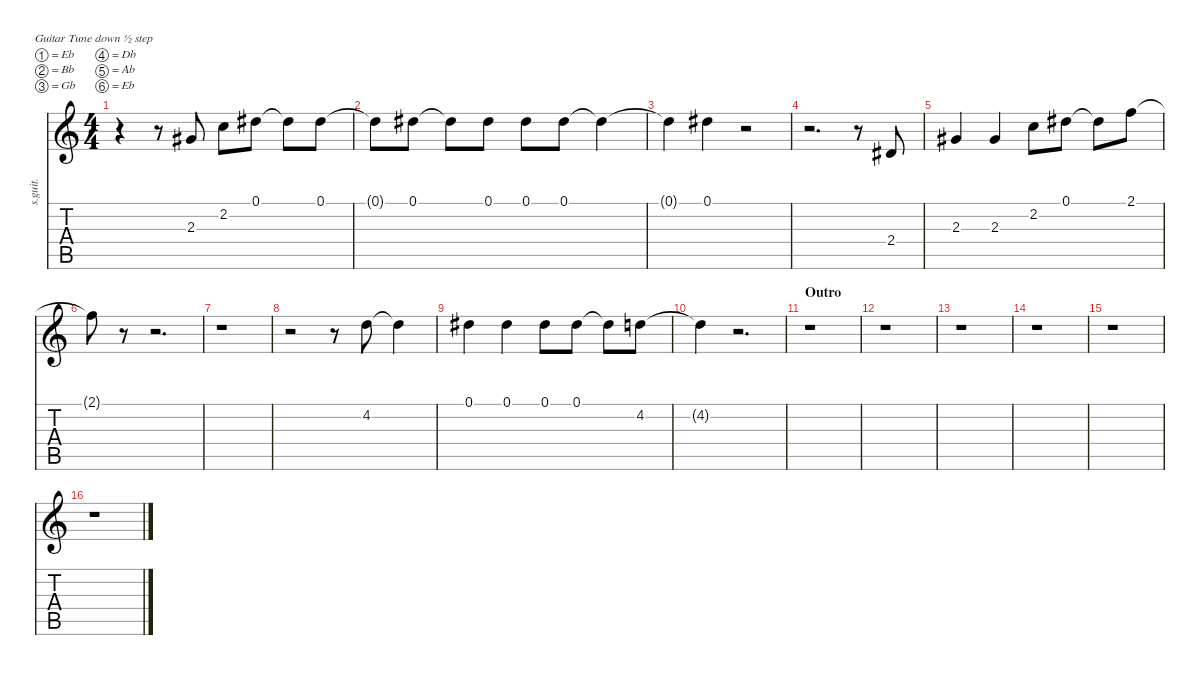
\defaultSystemsLayout 4
\hideDynamics
\bracketExtendMode nobrackets
\track ("Mike Dirnt - Backing Vocals" "s.guit.") {instrument flute}
\staff {score tabs}
\tuning (Eb4 Bb3 Gb3 Db3 Ab2 Eb2)
\displaytranspose 12
\ts (4 4)
\tempo (175 hide)
\clef g2
\ks c
r.4{dy f} r.8 2.3{acc #}.8{lyrics (0 "") lyrics (1 "") lyrics (2 "") lyrics (3 "") lyrics (4 "")} 2.2.8{lyrics (0 "") lyrics (1 "") lyrics (2 "") lyrics (3 "") lyrics (4 "")} 0.1{acc #}.8{lyrics (0 "") lyrics (1 "") lyrics (2 "") lyrics (3 "") lyrics (4 "")} 0.1{t acc #}.8{lyrics (0 "") lyrics (1 "") lyrics (2 "") lyrics (3 "") lyrics (4 "")} 0.1{acc #}.8{lyrics (0 "") lyrics (1 "") lyrics (2 "") lyrics (3 "") lyrics (4 "")} |
0.1{t acc #}.8{lyrics (0 "") lyrics (1 "") lyrics (2 "") lyrics (3 "") lyrics (4 "")} 0.1{acc #}.8{lyrics (0 "") lyrics (1 "") lyrics (2 "") lyrics (3 "") lyrics (4 "")} 0.1{t acc #}.8{lyrics (0 "") lyrics (1 "") lyrics (2 "") lyrics (3 "") lyrics (4 "")} 0.1{acc #}.8{lyrics (0 "") lyrics (1 "") lyrics (2 "") lyrics (3 "") lyrics (4 "")} 0.1{acc #}.8{lyrics (0 "") lyrics (1 "") lyrics (2 "") lyrics (3 "") lyrics (4 "")} 0.1{acc #}.8{lyrics (0 "") lyrics (1 "") lyrics (2 "") lyrics (3 "") lyrics (4 "")} 0.1{t acc #}.4{lyrics (0 "") lyrics (1 "") lyrics (2 "") lyrics (3 "") lyrics (4 "")} |
0.1{t acc #}.4{lyrics (0 "") lyrics (1 "") lyrics (2 "") lyrics (3 "") lyrics (4 "")} 0.1{acc #}.4{lyrics (0 "") lyrics (1 "") lyrics (2 "") lyrics (3 "") lyrics (4 "")} r.2 |
r.2{d} r.8 2.4{acc #}.8{lyrics (0 "") lyrics (1 "") lyrics (2 "") lyrics (3 "") lyrics (4 "")} |
2.3{acc #}.4{lyrics (0 "") lyrics (1 "") lyrics (2 "") lyrics (3 "") lyrics (4 "")} 2.3{acc #}.4{lyrics (0 "") lyrics (1 "") lyrics (2 "") lyrics (3 "") lyrics (4 "")} 2.2.8{lyrics (0 "") lyrics (1 "") lyrics (2 "") lyrics (3 "") lyrics (4 "")} 0.1{acc #}.8{lyrics (0 "") lyrics (1 "") lyrics (2 "") lyrics (3 "") lyrics (4 "")} 0.1{t acc #}.8{lyrics (0 "") lyrics (1 "") lyrics (2 "") lyrics (3 "") lyrics (4 "")} 2.1.8{lyrics (0 "") lyrics (1 "") lyrics (2 "") lyrics (3 "") lyrics (4 "")} |
2.1{t}.8{lyrics (0 "") lyrics (1 "") lyrics (2 "") lyrics (3 "") lyrics (4 "")} r.8 r.2{d} |
r.1 |
r.2 r.8 4.2.8{lyrics (0 "") lyrics (1 "") lyrics (2 "") lyrics (3 "") lyrics (4 "")} 4.2{t}.4{lyrics (0 "") lyrics (1 "") lyrics (2 "") lyrics (3 "") lyrics (4 "")} |
0.1{acc #}.4{lyrics (0 "") lyrics (1 "") lyrics (2 "") lyrics (3 "") lyrics (4 "")} 0.1{acc #}.4{lyrics (0 "") lyrics (1 "") lyrics (2 "") lyrics (3 "") lyrics (4 "")} 0.1{acc #}.8{lyrics (0 "") lyrics (1 "") lyrics (2 "") lyrics (3 "") lyrics (4 "")} 0.1{acc #}.8{lyrics (0 "") lyrics (1 "") lyrics (2 "") lyrics (3 "") lyrics (4 "")} 0.1{t acc #}.8{lyrics (0 "") lyrics (1 "") lyrics (2 "") lyrics (3 "") lyrics (4 "")} 4.2.8{lyrics (0 "") lyrics (1 "") lyrics (2 "") lyrics (3 "") lyrics (4 "")} |
4.2{t}.4{lyrics (0 "") lyrics (1 "") lyrics (2 "") lyrics (3 "") lyrics (4 "")} r.2{d} |
\section ("" "Outro")
r.1 |
r.1 |
r.1 |
r.1 |
r.1 |
r.1
